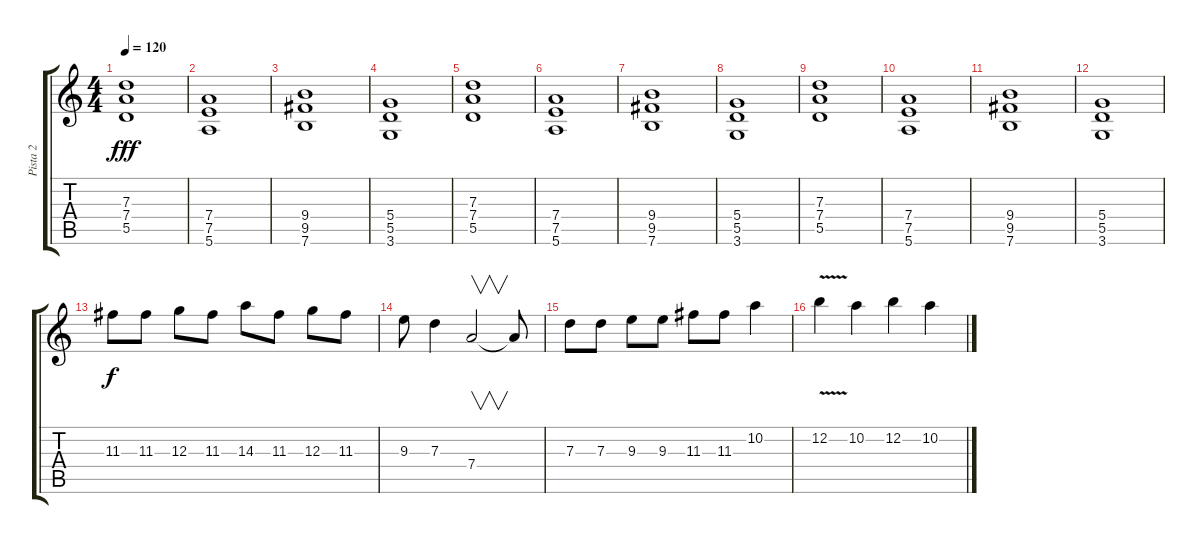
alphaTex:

\track ("Pista 2" "Pista 2") {instrument overdrivenguitar}
\staff {score tabs}
\tuning (E4 B3 G3 D3 A2 E2) {hide}
\ts (4 4)
\tempo 120
\clef g2
\ks c
(7.3 7.4 5.5).1{dy fff} |
(7.4 7.5 5.6).1 |
(9.4 9.5 7.6).1 |
(5.4 5.5 3.6).1 |
(7.3 7.4 5.5).1 |
(7.4 7.5 5.6).1 |
(9.4 9.5 7.6).1 |
(5.4 5.5 3.6).1 |
(7.3 7.4 5.5).1 |
(7.4 7.5 5.6).1 |
(9.4 9.5 7.6).1 |
(5.4 5.5 3.6).1 |
11.3.8{dy f} 11.3.8 12.3.8 11.3.8 14.3.8 11.3.8 12.3.8 11.3.8 |
9.3.8 7.3.4 7.4.2{v} 7.4{t}.8 |
7.3.8 7.3.8 9.3.8 9.3.8 11.3.8 11.3.8 10.2.4 |
12.2{v}.4 10.2.4 12.2.4 10.2.4
